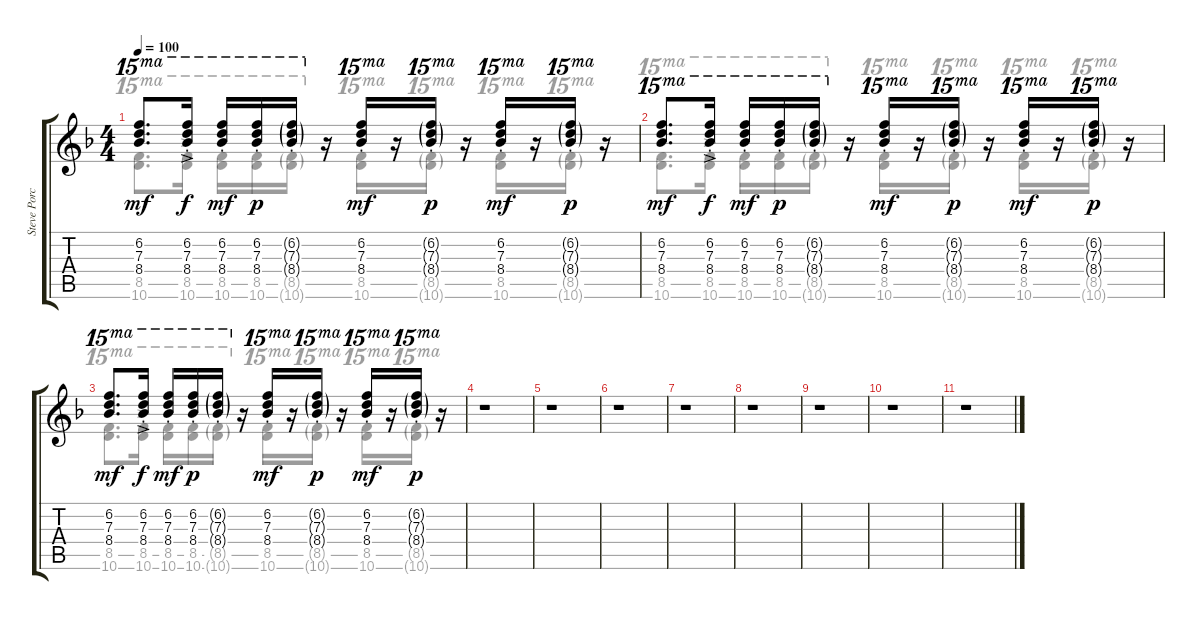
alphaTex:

\track ("Steve Porcaro-2" "Steve Porc") {instrument rockorgan}
\staff {score tabs}
\tuning (E7 B6 G6 D6 A5 E5) {hide}
\voice
\ts (4 4)
\tempo 100
\clef g2
\ks f
(6.2 7.3 8.4).8{d ot 15ma dy mf} (6.2{ac st} 7.3{ac st} 8.4{ac st}).16{ot 15ma dy f} (6.2{st} 7.3{st} 8.4{st}).16{ot 15ma dy mf} (6.2{st} 7.3{st} 8.4{st}).16{ot 15ma dy p} (6.2{g st} 7.3{g st} 8.4{g st}).16{ot 15ma} r.16 (6.2{st} 7.3{st} 8.4{st}).16{ot 15ma dy mf} r.16 (6.2{g st} 7.3{g st} 8.4{g st}).16{ot 15ma dy p} r.16 (6.2{st} 7.3{st} 8.4{st}).16{ot 15ma dy mf} r.16 (6.2{g st} 7.3{g st} 8.4{g st}).16{ot 15ma dy p} r.16 |
(6.2 7.3 8.4).8{d ot 15ma dy mf} (6.2{ac st} 7.3{ac st} 8.4{ac st}).16{ot 15ma dy f} (6.2{st} 7.3{st} 8.4{st}).16{ot 15ma dy mf} (6.2{st} 7.3{st} 8.4{st}).16{ot 15ma dy p} (6.2{g st} 7.3{g st} 8.4{g st}).16{ot 15ma} r.16 (6.2{st} 7.3{st} 8.4{st}).16{ot 15ma dy mf} r.16 (6.2{g st} 7.3{g st} 8.4{g st}).16{ot 15ma dy p} r.16 (6.2{st} 7.3{st} 8.4{st}).16{ot 15ma dy mf} r.16 (6.2{g st} 7.3{g st} 8.4{g st}).16{ot 15ma dy p} r.16 |
(6.2 7.3 8.4).8{d ot 15ma dy mf} (6.2{ac st} 7.3{ac st} 8.4{ac st}).16{ot 15ma dy f} (6.2{st} 7.3{st} 8.4{st}).16{ot 15ma dy mf} (6.2{st} 7.3{st} 8.4{st}).16{ot 15ma dy p} (6.2{g st} 7.3{g st} 8.4{g st}).16{ot 15ma} r.16 (6.2{st} 7.3{st} 8.4{st}).16{ot 15ma dy mf} r.16 (6.2{g st} 7.3{g st} 8.4{g st}).16{ot 15ma dy p} r.16 (6.2{st} 7.3{st} 8.4{st}).16{ot 15ma dy mf} r.16 (6.2{g st} 7.3{g st} 8.4{g st}).16{ot 15ma dy p} r.16 |
r.1 |
r.1 |
r.1 |
r.1 |
r.1 |
r.1 |
r.1 |
r.1
\voice
\clef g2
\ottava regular
\simile none
\ks f
(8.5 10.6).8{d ot 15ma dy mf} (8.5{ac st} 10.6{ac st}).16{ot 15ma dy f} (8.5{st} 10.6{st}).16{ot 15ma dy mf} (8.5{st} 10.6{st}).16{ot 15ma dy p} (8.5{g st} 10.6{g st}).16{ot 15ma} r.16 (8.5{st} 10.6{st}).16{ot 15ma dy mf} r.16 (8.5{g st} 10.6{g st}).16{ot 15ma dy p} r.16 (8.5{st} 10.6{st}).16{ot 15ma dy mf} r.16 (8.5{g st} 10.6{g st}).16{ot 15ma dy p} r.16 |
(8.5 10.6).8{d ot 15ma dy mf} (8.5{ac st} 10.6{ac st}).16{ot 15ma dy f} (8.5{st} 10.6{st}).16{ot 15ma dy mf} (8.5{st} 10.6{st}).16{ot 15ma dy p} (8.5{g st} 10.6{g st}).16{ot 15ma} r.16 (8.5{st} 10.6{st}).16{ot 15ma dy mf} r.16 (8.5{g st} 10.6{g st}).16{ot 15ma dy p} r.16 (8.5{st} 10.6{st}).16{ot 15ma dy mf} r.16 (8.5{g st} 10.6{g st}).16{ot 15ma dy p} r.16 |
(8.5 10.6).8{d ot 15ma dy mf} (8.5{ac st} 10.6{ac st}).16{ot 15ma dy f} (8.5{st} 10.6{st}).16{ot 15ma dy mf} (8.5{st} 10.6{st}).16{ot 15ma dy p} (8.5{g st} 10.6{g st}).16{ot 15ma} r.16 (8.5{st} 10.6{st}).16{ot 15ma dy mf} r.16 (8.5{g st} 10.6{g st}).16{ot 15ma dy p} r.16 (8.5{st} 10.6{st}).16{ot 15ma dy mf} r.16 (8.5{g st} 10.6{g st}).16{ot 15ma dy p} r.16 |
|
|
|
|
|
|
|
